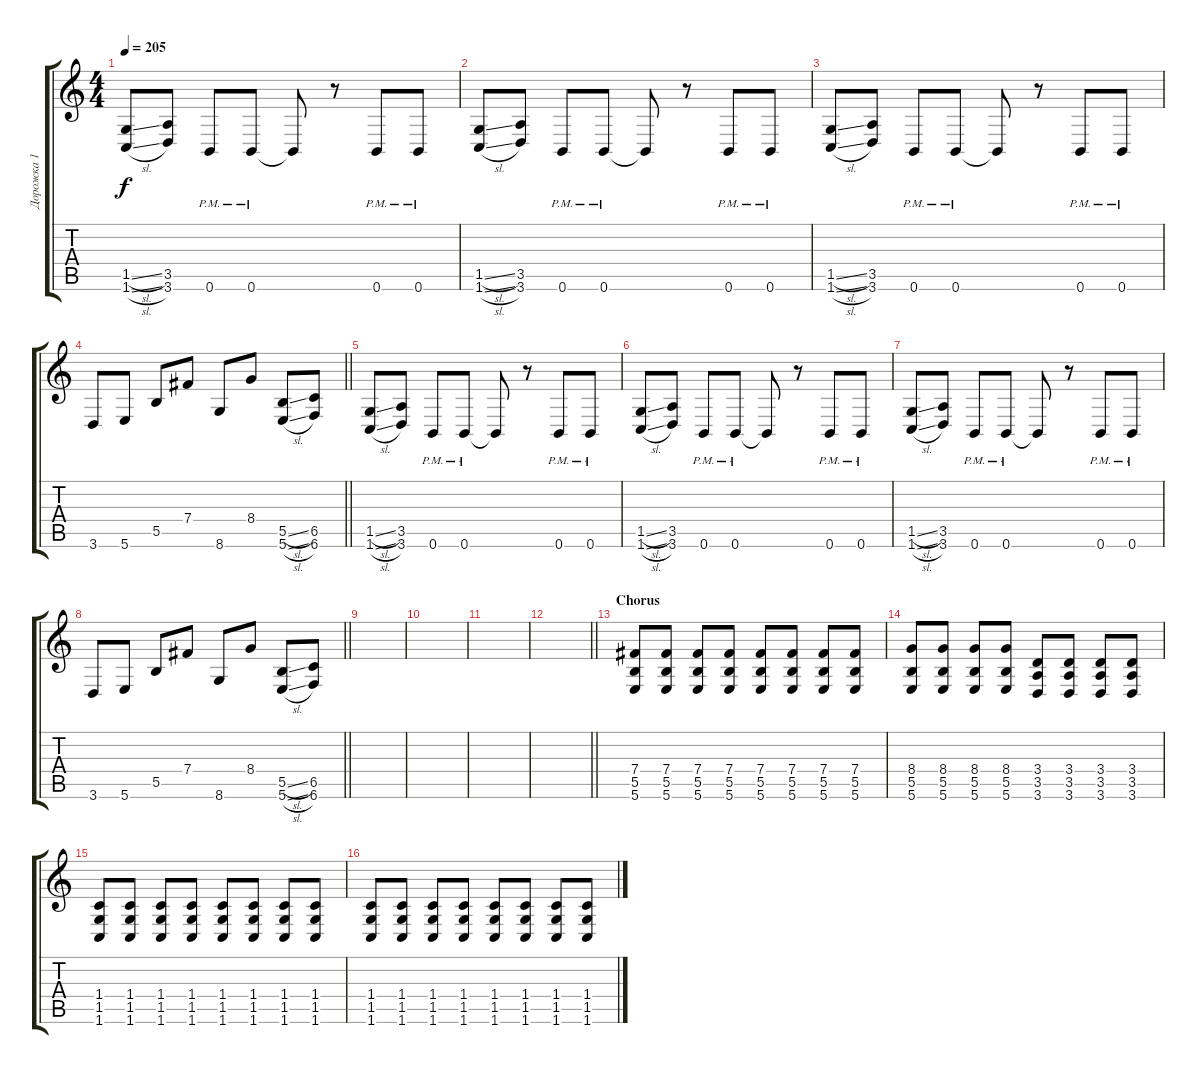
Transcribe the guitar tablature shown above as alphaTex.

\track ("Дорожка 1" "Дорожка 1") {instrument distortionguitar}
\staff {score tabs}
\tuning (Db4 Ab3 E3 B2 Gb2 B1) {hide}
\ts (4 4)
\tempo 205
\clef g2
\ks c
(1.5{sl} 1.6{sl}).8{dy f} (3.5 3.6).8 0.6{pm}.8 0.6{pm}.8 0.6{t}.8 r.8 0.6{pm}.8 0.6{pm}.8 |
(1.5{sl} 1.6{sl}).8 (3.5 3.6).8 0.6{pm}.8 0.6{pm}.8 0.6{t}.8 r.8 0.6{pm}.8 0.6{pm}.8 |
(1.5{sl} 1.6{sl}).8 (3.5 3.6).8 0.6{pm}.8 0.6{pm}.8 0.6{t}.8 r.8 0.6{pm}.8 0.6{pm}.8 |
\barLineRight lightlight
3.6.8 5.6.8 5.5.8 7.4.8 8.6.8 8.4.8 (5.5{sl} 5.6{sl}).8 (6.5 6.6).8 |
(1.5{sl} 1.6{sl}).8 (3.5 3.6).8 0.6{pm}.8 0.6{pm}.8 0.6{t}.8 r.8 0.6{pm}.8 0.6{pm}.8 |
(1.5{sl} 1.6{sl}).8 (3.5 3.6).8 0.6{pm}.8 0.6{pm}.8 0.6{t}.8 r.8 0.6{pm}.8 0.6{pm}.8 |
(1.5{sl} 1.6{sl}).8 (3.5 3.6).8 0.6{pm}.8 0.6{pm}.8 0.6{t}.8 r.8 0.6{pm}.8 0.6{pm}.8 |
\barLineRight lightlight
3.6.8 5.6.8 5.5.8 7.4.8 8.6.8 8.4.8 (5.5{sl} 5.6{sl}).8 (6.5 6.6).8 |
|
|
|
\barLineRight lightlight
|
\section ("" "Chorus")
(7.4 5.5 5.6).8 (7.4 5.5 5.6).8 (7.4 5.5 5.6).8 (7.4 5.5 5.6).8 (7.4 5.5 5.6).8 (7.4 5.5 5.6).8 (7.4 5.5 5.6).8 (7.4 5.5 5.6).8 |
(8.4 5.5 5.6).8 (8.4 5.5 5.6).8 (8.4 5.5 5.6).8 (8.4 5.5 5.6).8 (3.4 3.5 3.6).8 (3.4 3.5 3.6).8 (3.4 3.5 3.6).8 (3.4 3.5 3.6).8 |
(1.4 1.5 1.6).8 (1.4 1.5 1.6).8 (1.4 1.5 1.6).8 (1.4 1.5 1.6).8 (1.4 1.5 1.6).8 (1.4 1.5 1.6).8 (1.4 1.5 1.6).8 (1.4 1.5 1.6).8 |
(1.4 1.5 1.6).8 (1.4 1.5 1.6).8 (1.4 1.5 1.6).8 (1.4 1.5 1.6).8 (1.4 1.5 1.6).8 (1.4 1.5 1.6).8 (1.4 1.5 1.6).8 (1.4 1.5 1.6).8
